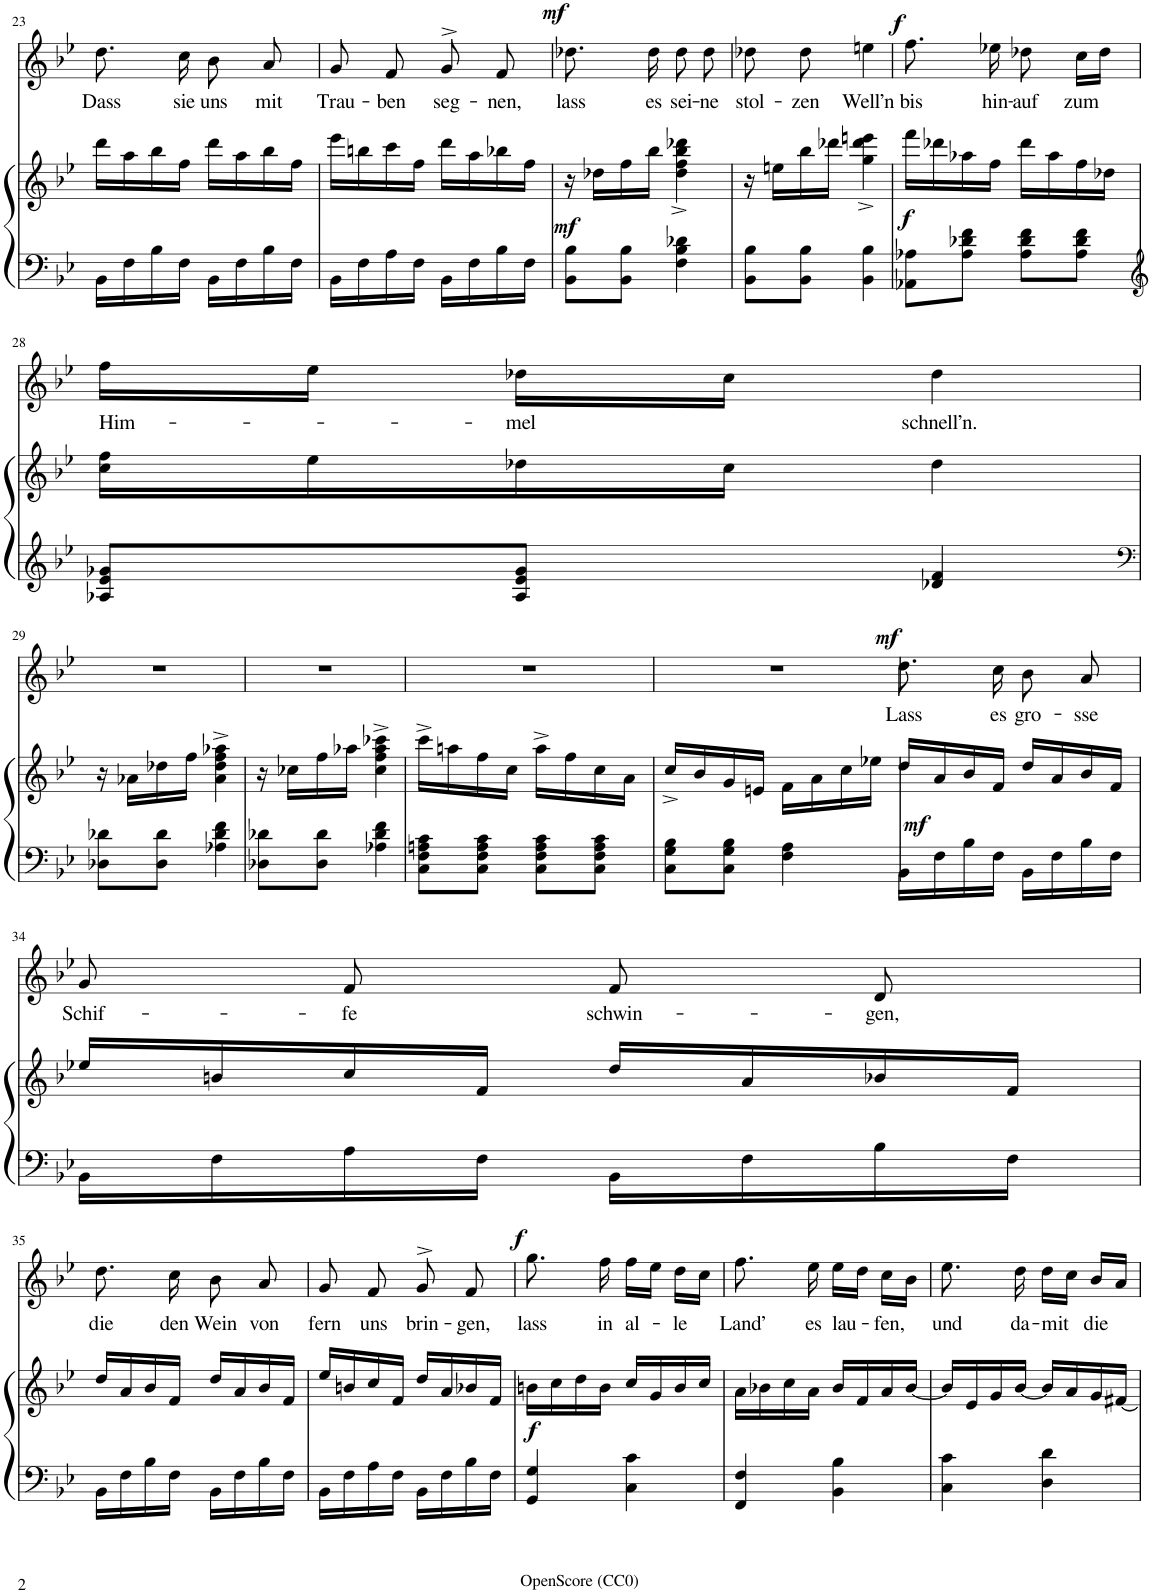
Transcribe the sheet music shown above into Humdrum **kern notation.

**kern	**kern	**dynam	**kern	**text	**dynam
*part2	*part2	*part2	*part1	*part1	*part1
*staff3	*staff2	*staff2/3	*staff1	*staff1	*staff1
*I"Piano	*	*	*I"Voice Singstimme	*	*
*I'Pno	*	*	*	*	*
!!LO:PB:g=z
*clefF4	*clefG2	*	*clefG2	*	*
*k[b-e-]	*k[b-e-]	*	*k[b-e-]	*	*
*M2/4	*M2/4	*	*M2/4	*	*
=23	=23	=23	=23	=23	=23
!	!	!	!	!LO:LY:b	!
16BB-\LL	16ddd\LL	.	8.dd\	Dass	.
16F\	16aa\	.	.	.	.
16B-\	16bb-\	.	.	.	.
!	!	!	!	!LO:LY:b	!
16F\JJ	16ff\JJ	.	16cc\	sie	.
!	!	!	!	!LO:LY:b	!
16BB-\LL	16ddd\LL	.	8b-\	uns	.
16F\	16aa\	.	.	.	.
!	!	!	!	!LO:LY:b	!
16B-\	16bb-\	.	8a/	mit	.
16F\JJ	16ff\JJ	.	.	.	.
=24	=24	=24	=24	=24	=24
!	!	!	!	!LO:LY:b	!
16BB-\LL	16eee-\LL	.	8g/	Trau-	.
16F\	16bbn\	.	.	.	.
!	!	!	!	!LO:LY:b	!
16A\	16ccc\	.	8f/	-ben	.
16F\JJ	16ff\JJ	.	.	.	.
!	!	!	!	!LO:LY:b	!
16BB-\LL	16ddd\LL	.	8g^>/	seg-	.
16F\	16aa\	.	.	.	.
!	!	!	!	!LO:LY:b	!
16B-\	16bb-X\	.	8f/	-nen,	.
16F\JJ	16ff\JJ	.	.	.	.
=25	=25	=25	=25	=25	=25
!	!	!LO:DY:b	!	!LO:LY:b	!LO:DY:a
8BB-\ 8B-\L	16r	mf	8.dd-X\	lass	mf
.	16dd-X\LL	.	.	.	.
8BB-\ 8B-\J	16ff\	.	.	.	.
!	!	!	!	!LO:LY:b	!
.	16bb-\JJ	.	16dd-\	es	.
!	!	!	!	!LO:LY:b	!
4F\ 4B-\ 4d-X\	4dd-\^< 4ff\^< 4bb-\^< 4ddd-X\^<	.	8dd-\	sei-	.
!	!	!	!	!LO:LY:b	!
.	.	.	8dd-\	-ne	.
=26	=26	=26	=26	=26	=26
!	!	!	!	!LO:LY:b	!
8BB-\ 8B-\L	16r	.	8dd-X\	stol-	.
.	16een\LL	.	.	.	.
!	!	!	!	!LO:LY:b	!
8BB-\ 8B-\J	16bb-\	.	8dd-\	-zen	.
.	16ddd-X\JJ	.	.	.	.
!	!	!	!	!LO:LY:b	!
4BB-\ 4B-\	4gg\^< 4ddd-\^< 4eeen\^<	.	4een\	Well’n	.
=27	=27	=27	=27	=27	=27
!	!	!LO:DY:b	!	!LO:LY:b	!LO:DY:a
8AA-X\ 8A-X\L	16fff\LL	f	8.ff\	bis	f
.	16ddd-X\	.	.	.	.
8A-\ 8d-X\ 8f\J	16aa-X\	.	.	.	.
!	!	!	!	!LO:LY:b	!
.	16ff\JJ	.	16ee-X\	hin-	.
!	!	!	!	!LO:LY:b	!
8A-\ 8d-\ 8f\L	16ddd-\LL	.	8dd-X\	-auf	.
.	16aa-\	.	.	.	.
!	!	!	!	!LO:LY:b	!
8A-\ 8d-\ 8f\J	16ff\	.	16cc\LL	zum	.
.	16dd-X\JJ	.	16dd-\JJ	.	.
!!LO:LB:g=z
=28	=28	=28	=28	=28	=28
*clefG2	*	*	*	*	*
!	!	!	!	!LO:LY:b	!
8A-X/ 8e-/ 8g-X/L	16cc\ 16ff\LL	.	16ff\LL	Him-	.
.	16ee-\	.	16ee-\JJ	.	.
!	!	!	!	!LO:LY:b	!
8A-/ 8e-/ 8g-/J	16dd-X\	.	16dd-X\LL	-mel	.
.	16cc\JJ	.	16cc\JJ	.	.
!	!	!	!	!LO:LY:b	!
4d-X/ 4f/	4dd-\	.	4dd-\	schnell’n.	.
!!LO:LB:g=z
=29	=29	=29	=29	=29	=29
*clefF4	*	*	*	*	*
8D-X\ 8d-X\L	16r	.	2r	.	.
.	16a-X\LL	.	.	.	.
8D-\ 8d-\J	16dd-X\	.	.	.	.
.	16ff\JJ	.	.	.	.
4A-X\ 4d-\ 4f\	4a-\^ 4dd-\^ 4ff\^ 4aa-X\^	.	.	.	.
=30	=30	=30	=30	=30	=30
8D-X\ 8d-X\L	16r	.	2r	.	.
.	16cc-X\LL	.	.	.	.
8D-\ 8d-\J	16ff\	.	.	.	.
.	16aa-X\JJ	.	.	.	.
4A-X\ 4d-\ 4f\	4cc-\^ 4ff\^ 4aa-\^ 4ccc-X\^	.	.	.	.
=31	=31	=31	=31	=31	=31
8C\ 8F\ 8An\ 8c\L	16ccc^\LL	.	2r	.	.
.	16aan\	.	.	.	.
8C\ 8F\ 8A\ 8c\J	16ff\	.	.	.	.
.	16cc\JJ	.	.	.	.
8C\ 8F\ 8A\ 8c\L	16aa^\LL	.	.	.	.
.	16ff\	.	.	.	.
8C\ 8F\ 8A\ 8c\J	16cc\	.	.	.	.
.	16a\JJ	.	.	.	.
=32	=32	=32	=32	=32	=32
8C\ 8G\ 8B-\L	16cc^/LL	.	2r	.	.
.	16b-/	.	.	.	.
8C\ 8G\ 8B-\J	16g/	.	.	.	.
.	16en/JJ	.	.	.	.
4F\ 4A\	16f\LL	.	.	.	.
.	16a\	.	.	.	.
.	16cc\	.	.	.	.
.	16ee-X\JJ	.	.	.	.
=33	=33	=33	=33	=33	=33
!	!	!LO:DY:b	!	!LO:LY:b	!LO:DY:a
16BB-\LL	16dd/LL	mf	8.dd\	Lass	mf
16F\	16a/	.	.	.	.
16B-\	16b-/	.	.	.	.
!	!	!	!	!LO:LY:b	!
16F\JJ	16f/JJ	.	16cc\	es	.
!	!	!	!	!LO:LY:b	!
16BB-\LL	16dd/LL	.	8b-\	gro-	.
16F\	16a/	.	.	.	.
!	!	!	!	!LO:LY:b	!
16B-\	16b-/	.	8a/	-sse	.
16F\JJ	16f/JJ	.	.	.	.
!!LO:LB:g=z
=34	=34	=34	=34	=34	=34
!	!	!	!	!LO:LY:b	!
16BB-\LL	16ee-/LL	.	8g/	Schif-	.
16F\	16bn/	.	.	.	.
!	!	!	!	!LO:LY:b	!
16A\	16cc/	.	8f/	-fe	.
16F\JJ	16f/JJ	.	.	.	.
!	!	!	!	!LO:LY:b	!
16BB-\LL	16dd/LL	.	8f/	schwin-	.
16F\	16a/	.	.	.	.
!	!	!	!	!LO:LY:b	!
16B-\	16b-X/	.	8d/	-gen,	.
16F\JJ	16f/JJ	.	.	.	.
!!LO:LB:g=z
=35	=35	=35	=35	=35	=35
!	!	!	!	!LO:LY:b	!
16BB-\LL	16dd/LL	.	8.dd\	die	.
16F\	16a/	.	.	.	.
16B-\	16b-/	.	.	.	.
!	!	!	!	!LO:LY:b	!
16F\JJ	16f/JJ	.	16cc\	den	.
!	!	!	!	!LO:LY:b	!
16BB-\LL	16dd/LL	.	8b-\	Wein	.
16F\	16a/	.	.	.	.
!	!	!	!	!LO:LY:b	!
16B-\	16b-/	.	8a/	von	.
16F\JJ	16f/JJ	.	.	.	.
=36	=36	=36	=36	=36	=36
!	!	!	!	!LO:LY:b	!
16BB-\LL	16ee-/LL	.	8g/	fern	.
16F\	16bn/	.	.	.	.
!	!	!	!	!LO:LY:b	!
16A\	16cc/	.	8f/	uns	.
16F\JJ	16f/JJ	.	.	.	.
!	!	!	!	!LO:LY:b	!
16BB-\LL	16dd/LL	.	8g^>/	brin-	.
16F\	16a/	.	.	.	.
!	!	!	!	!LO:LY:b	!
16B-\	16b-X/	.	8f/	-gen,	.
16F\JJ	16f/JJ	.	.	.	.
=37	=37	=37	=37	=37	=37
!	!	!LO:DY:b	!	!LO:LY:b	!LO:DY:a
4GG/ 4G/	16bn\LL	f	8.gg\	lass	f
.	16cc\	.	.	.	.
.	16dd\	.	.	.	.
!	!	!	!	!LO:LY:b	!
.	16b\JJ	.	16ff\	in	.
!	!	!	!	!LO:LY:b	!
4C\ 4c\	16cc/LL	.	16ff\LL	al-	.
.	16g/	.	16ee-\JJ	.	.
!	!	!	!	!LO:LY:b	!
.	16b/	.	16dd\LL	-le	.
.	16cc/JJ	.	16cc\JJ	.	.
=38	=38	=38	=38	=38	=38
!	!	!	!	!LO:LY:b	!
4FF/ 4F/	16a\LL	.	8.ff\	Land’	.
.	16b-X\	.	.	.	.
.	16cc\	.	.	.	.
!	!	!	!	!LO:LY:b	!
.	16a\JJ	.	16ee-\	es	.
!	!	!	!	!LO:LY:b	!
4BB-\ 4B-\	16b-/LL	.	16ee-\LL	lau-	.
.	16f/	.	16dd\JJ	.	.
!	!	!	!	!LO:LY:b	!
.	16a/	.	16cc\LL	-fen,	.
.	[16b-/JJ	.	16b-\JJ	.	.
=39	=39	=39	=39	=39	=39
!	!	!	!	!LO:LY:b	!
4C\ 4c\	16b-/LL]	.	8.ee-\	und	.
.	16e-/	.	.	.	.
.	16g/	.	.	.	.
!	!	!	!	!LO:LY:b	!
.	[16b-/JJ	.	16dd\	da-	.
!	!	!	!	!LO:LY:b	!
4D\ 4d\	16b-/LL]	.	16dd\LL	-mit	.
.	16a/	.	16cc\JJ	.	.
!	!	!	!	!LO:LY:b	!
.	16g/	.	16b-/LL	die	.
.	[16f#X/JJ	.	16a/JJ	.	.
=	=	=	=	=	=
*-	*-	*-	*-	*-	*-
